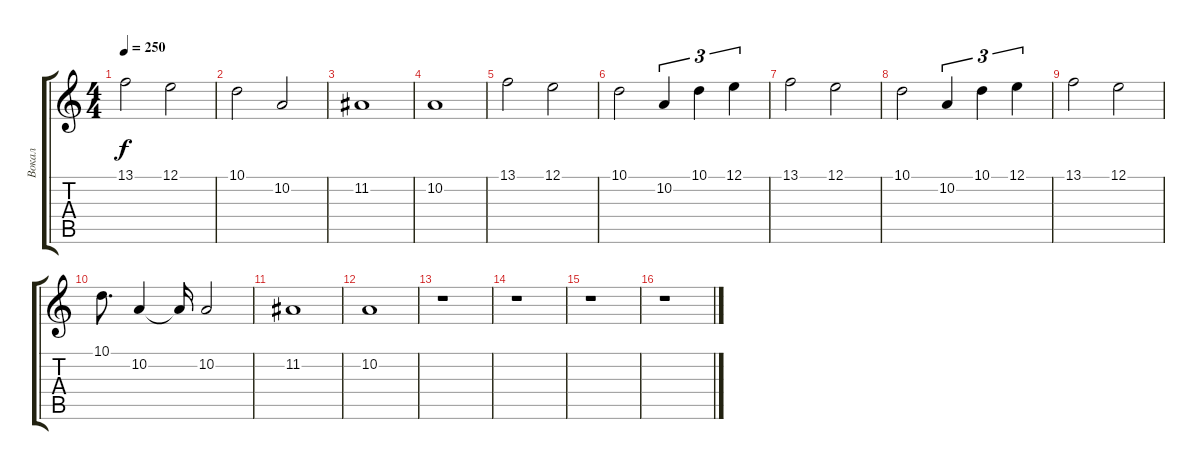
\track ("Вокал" "Вокал") {instrument pad1newage}
\staff {score tabs}
\tuning (E4 B3 G3 D3 A2 E2) {hide}
\ts (4 4)
\tempo 250
\clef g2
\ks c
13.1.2{dy f} 12.1.2 |
10.1.2 10.2.2 |
11.2.1 |
10.2.1 |
13.1.2 12.1.2 |
10.1.2 10.2.4{tu (3 2)} 10.1.4{tu (3 2)} 12.1.4{tu (3 2)} |
13.1.2 12.1.2 |
10.1.2 10.2.4{tu (3 2)} 10.1.4{tu (3 2)} 12.1.4{tu (3 2)} |
13.1.2 12.1.2 |
10.1.8{d} 10.2.4 10.2{t}.16 10.2.2 |
11.2.1 |
10.2.1 |
r.1 |
r.1 |
r.1 |
r.1
